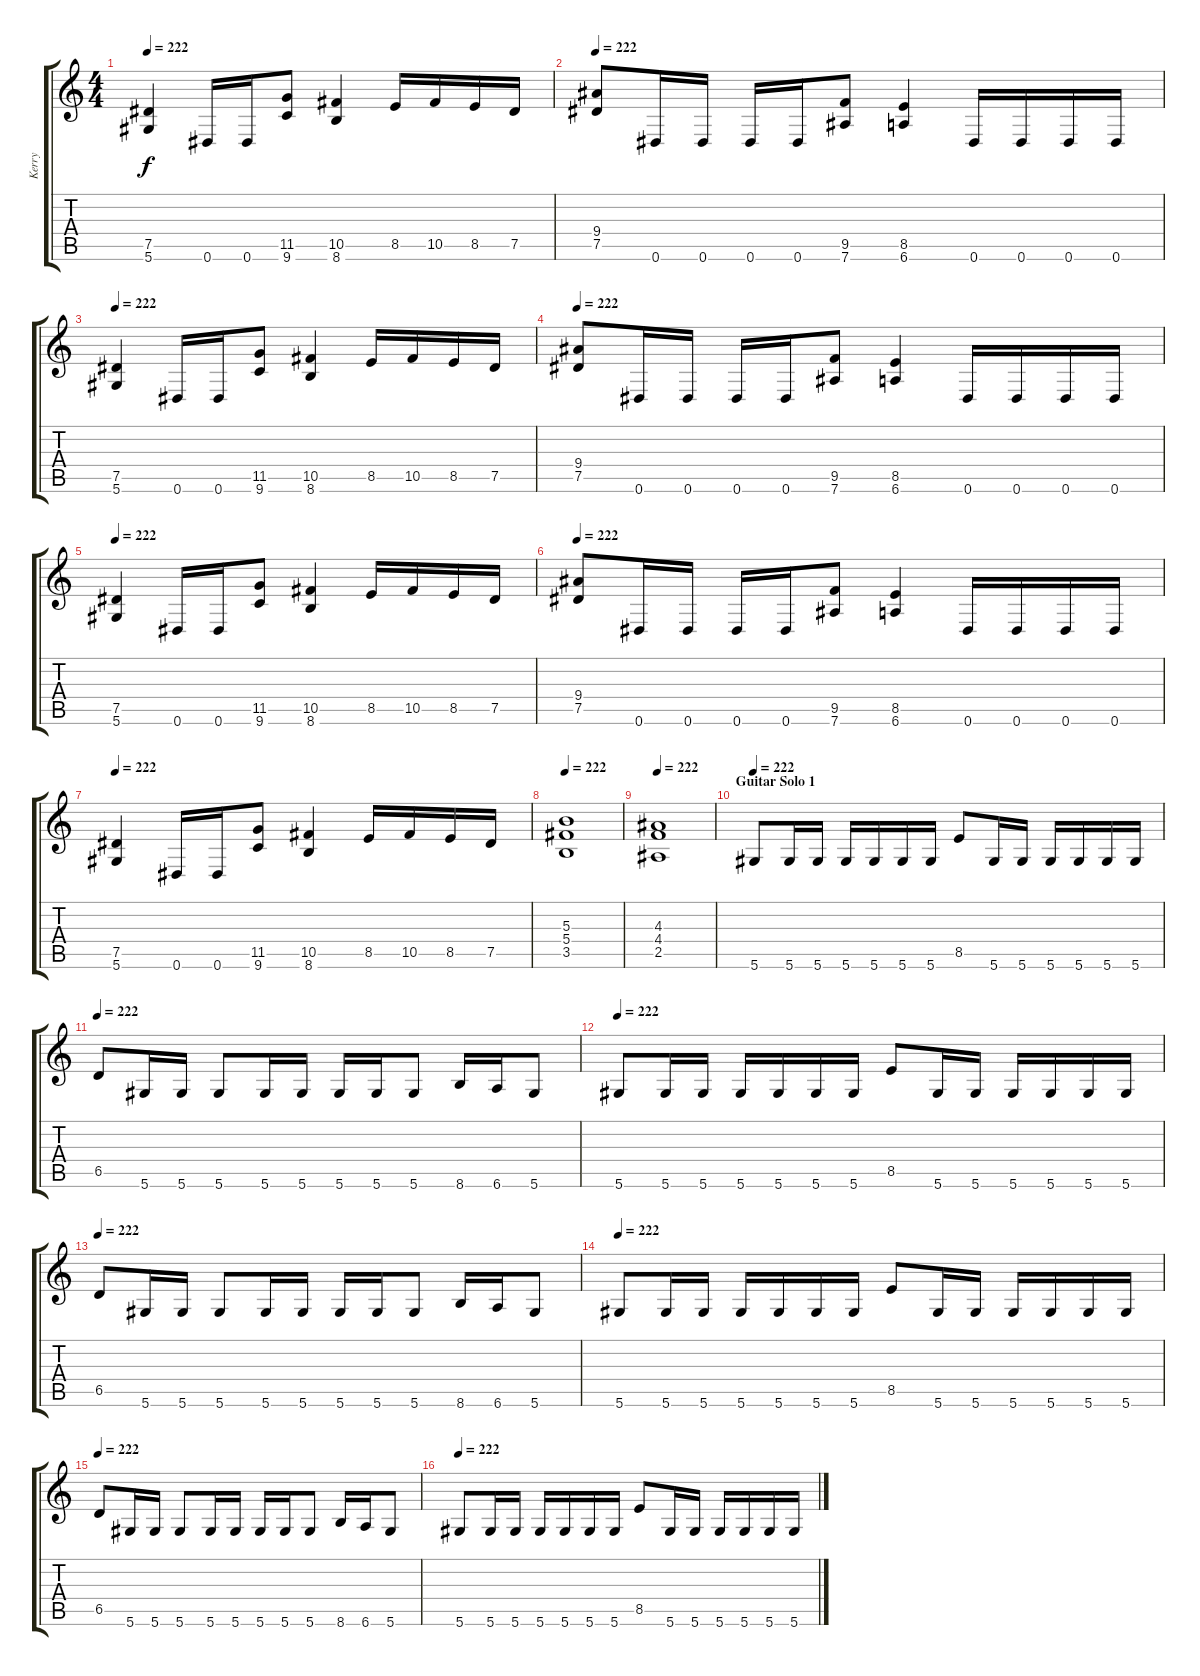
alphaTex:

\track ("Kerry" "Kerry") {instrument distortionguitar}
\staff {score tabs}
\tuning (Eb4 Bb3 Gb3 Db3 Ab2 Eb2) {hide}
\ts (4 4)
\tempo 222
\clef g2
\ks c
(7.5 5.6).4{dy f} 0.6.16 0.6.16 (11.5 9.6).8 (10.5 8.6).4 8.5.16 10.5.16 8.5.16 7.5.16 |
\tempo 222
(9.4 7.5).8 0.6.16 0.6.16 0.6.16 0.6.16 (9.5 7.6).8 (8.5 6.6).4 0.6.16 0.6.16 0.6.16 0.6.16 |
\tempo 222
(7.5 5.6).4 0.6.16 0.6.16 (11.5 9.6).8 (10.5 8.6).4 8.5.16 10.5.16 8.5.16 7.5.16 |
\tempo 222
(9.4 7.5).8 0.6.16 0.6.16 0.6.16 0.6.16 (9.5 7.6).8 (8.5 6.6).4 0.6.16 0.6.16 0.6.16 0.6.16 |
\tempo 222
(7.5 5.6).4 0.6.16 0.6.16 (11.5 9.6).8 (10.5 8.6).4 8.5.16 10.5.16 8.5.16 7.5.16 |
\tempo 222
(9.4 7.5).8 0.6.16 0.6.16 0.6.16 0.6.16 (9.5 7.6).8 (8.5 6.6).4 0.6.16 0.6.16 0.6.16 0.6.16 |
\tempo 222
(7.5 5.6).4 0.6.16 0.6.16 (11.5 9.6).8 (10.5 8.6).4 8.5.16 10.5.16 8.5.16 7.5.16 |
\tempo 222
(5.3 5.4 3.5).1 |
\tempo 222
(4.3 4.4 2.5).1 |
\section ("" "Guitar Solo 1")
\tempo 222
5.6.8 5.6.16 5.6.16 5.6.16 5.6.16 5.6.16 5.6.16 8.5.8 5.6.16 5.6.16 5.6.16 5.6.16 5.6.16 5.6.16 |
\tempo 222
6.5.8 5.6.16 5.6.16 5.6.8 5.6.16 5.6.16 5.6.16 5.6.16 5.6.8 8.6.16 6.6.16 5.6.8 |
\tempo 222
5.6.8 5.6.16 5.6.16 5.6.16 5.6.16 5.6.16 5.6.16 8.5.8 5.6.16 5.6.16 5.6.16 5.6.16 5.6.16 5.6.16 |
\tempo 222
6.5.8 5.6.16 5.6.16 5.6.8 5.6.16 5.6.16 5.6.16 5.6.16 5.6.8 8.6.16 6.6.16 5.6.8 |
\tempo 222
5.6.8 5.6.16 5.6.16 5.6.16 5.6.16 5.6.16 5.6.16 8.5.8 5.6.16 5.6.16 5.6.16 5.6.16 5.6.16 5.6.16 |
\tempo 222
6.5.8 5.6.16 5.6.16 5.6.8 5.6.16 5.6.16 5.6.16 5.6.16 5.6.8 8.6.16 6.6.16 5.6.8 |
\tempo 222
5.6.8 5.6.16 5.6.16 5.6.16 5.6.16 5.6.16 5.6.16 8.5.8 5.6.16 5.6.16 5.6.16 5.6.16 5.6.16 5.6.16
